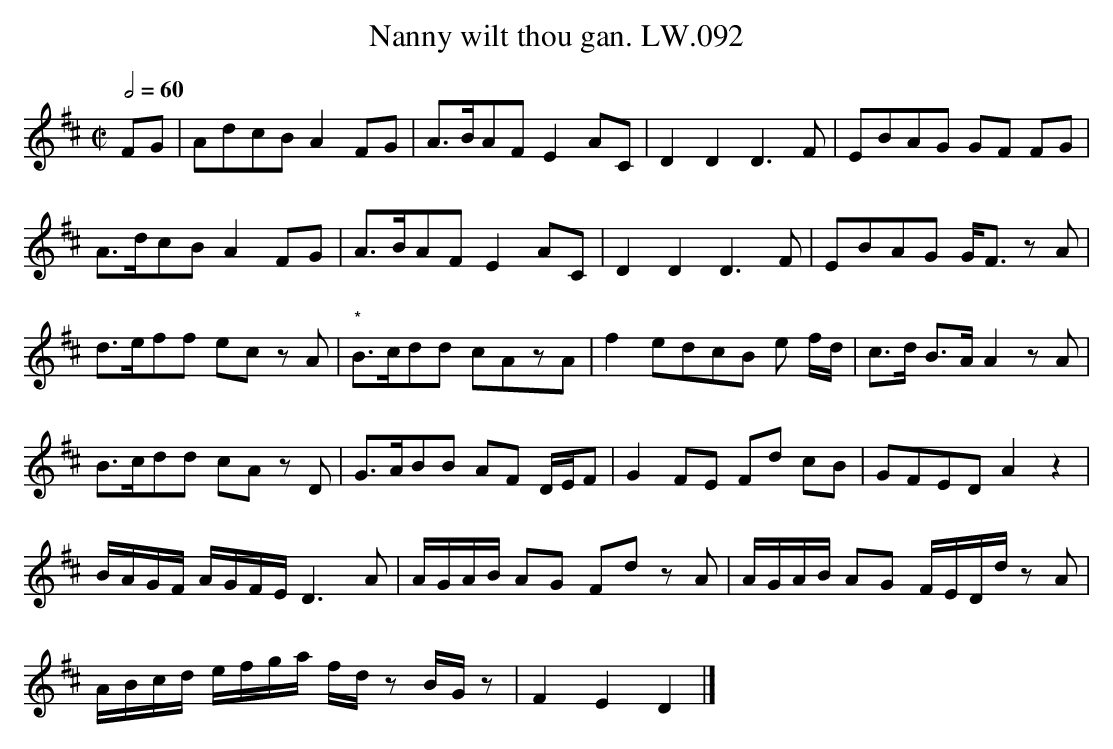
X:1
T:Nanny wilt thou gan. LW.092
M:C|
L:1/8
Q:2/4=60
K:D
FG | AdcB A2FG | A>BAF E2AC | D2D2 D3F | EBAG GF FG |
A>dcB A2FG | A>BAF E2AC | D2D2 D3F | EBAG G<F zA |
d>eff ec zA | "*"B>cdd cAzA | f2 edcB e f/d/ | c>d B>A A2zA |
B>cdd cA zD | G>ABB AF D/E/F | G2FE Fd cB | GFED A2z2 |
B/A/G/F/ A/G/F/E/ D3A | A/G/A/B/ AG Fd zA | A/G/A/B/ AG F/E/D/d/ zA |
A/B/c/d/ e/f/g/a/ f/d/ zB/G/z | F2E2D2 |]
